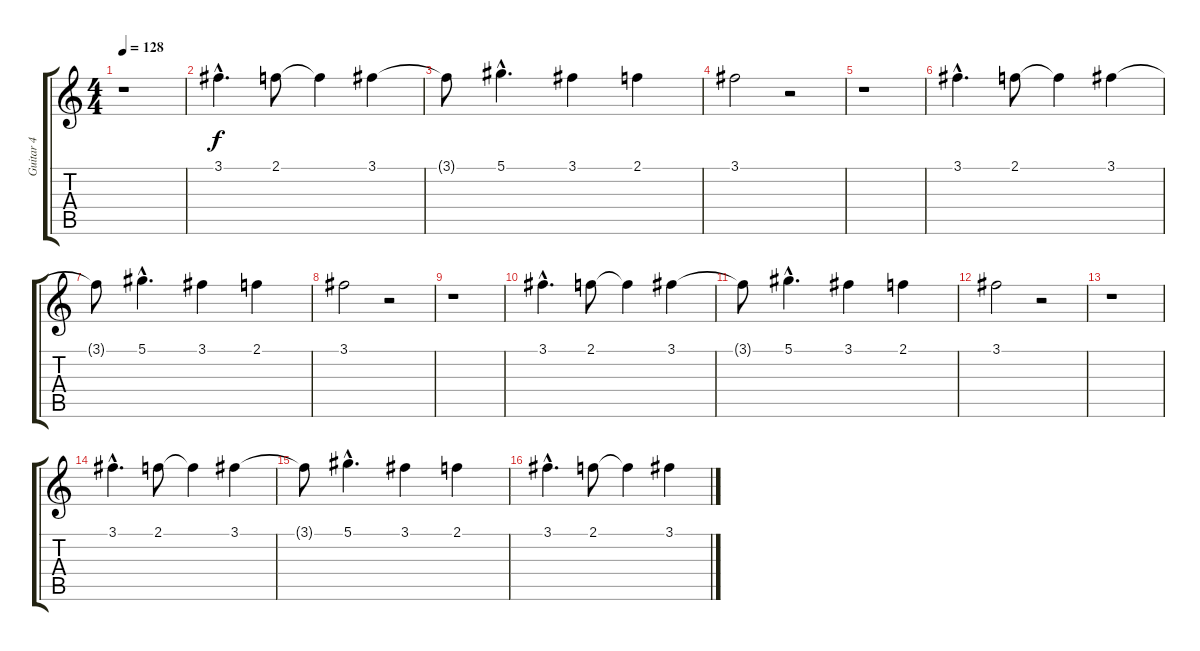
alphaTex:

\track ("Guitar 4" "Guitar 4") {instrument acousticguitarsteel}
\staff {score tabs}
\tuning (Eb4 Bb3 Gb3 Db3 Ab2 Eb2) {hide}
\ts (4 4)
\tempo 128
\clef g2
\ks c
r.1{dy f} |
3.1{hac}.4{d} 2.1.8 2.1{t}.4 3.1.4 |
3.1{t}.8 5.1{hac}.4{d} 3.1.4 2.1.4 |
3.1.2 r.2 |
r.1 |
3.1{hac}.4{d} 2.1.8 2.1{t}.4 3.1.4 |
3.1{t}.8 5.1{hac}.4{d} 3.1.4 2.1.4 |
3.1.2 r.2 |
r.1 |
3.1{hac}.4{d} 2.1.8 2.1{t}.4 3.1.4 |
3.1{t}.8 5.1{hac}.4{d} 3.1.4 2.1.4 |
3.1.2 r.2 |
r.1 |
3.1{hac}.4{d} 2.1.8 2.1{t}.4 3.1.4 |
3.1{t}.8 5.1{hac}.4{d} 3.1.4 2.1.4 |
3.1{hac}.4{d} 2.1.8 2.1{t}.4 3.1.4
